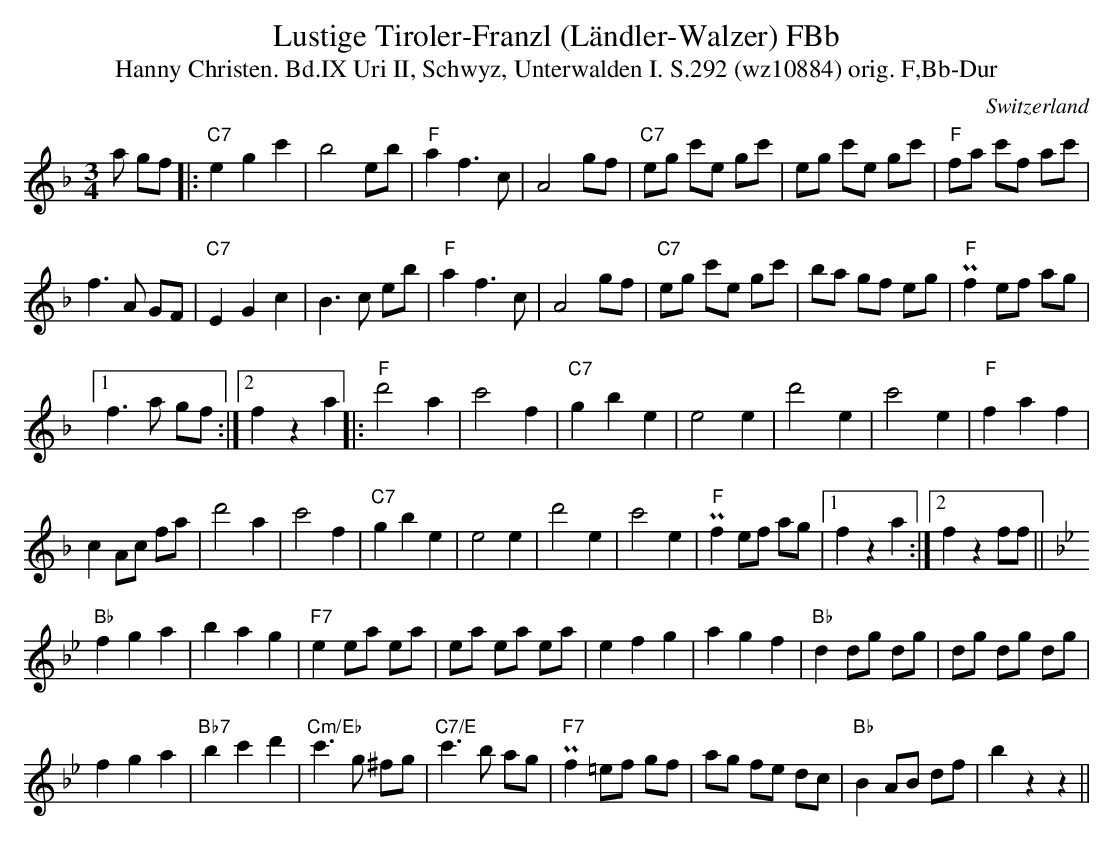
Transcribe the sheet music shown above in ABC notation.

X:1
T: Lustige Tiroler-Franzl (L\"andler-Walzer) FBb
T:Hanny Christen. Bd.IX Uri II, Schwyz, Unterwalden I. S.292 (wz10884) orig. F,Bb-Dur
M:3/4
L:1/8
O:Switzerland
K:F major
a gf |: "C7"e2 g2 c'2 | b4 eb | "F"a2 f3 c | A4 gf | "C7"eg c'e gc' | eg c'e gc' | "F"fa c'f ac' |
f3 A GF | "C7"E2G2c2 | B3 c eb | "F"a2 f3 c | A4 gf | "C7"eg c'e gc' | ba gf eg | "F"Pf2 ef ag |1
f3 a gf :|2 f2 z2 a2 |: "F"d'4 a2 | c'4 f2 |  "C7"g2b2e2 | e4 e2 | d'4 e2 | c'4 e2 | "F"f2a2f2 |
c2 Ac fa | d'4 a2 | c'4 f2 | "C7"g2b2e2 | e4 e2 | d'4 e2 | c'4 e2 | "F"Pf2 ef ag |1 f2 z2 a2 :|2 f2 z2 ff || [K:Bb]
"Bb"f2g2a2 | b2a2g2 | "F7"e2 ea ea | ea ea ea | e2f2g2 | a2g2f2 | "Bb"d2 dg dg | dg dg dg |
f2g2a2 | "Bb7"b2c'2d'2 | "Cm/Eb"c'3 g ^fg | "C7/E"c'3 b ag | "F7"Pf2 =ef gf | ag fe dc | "Bb"B2 AB df | b2 z2z2 ||
